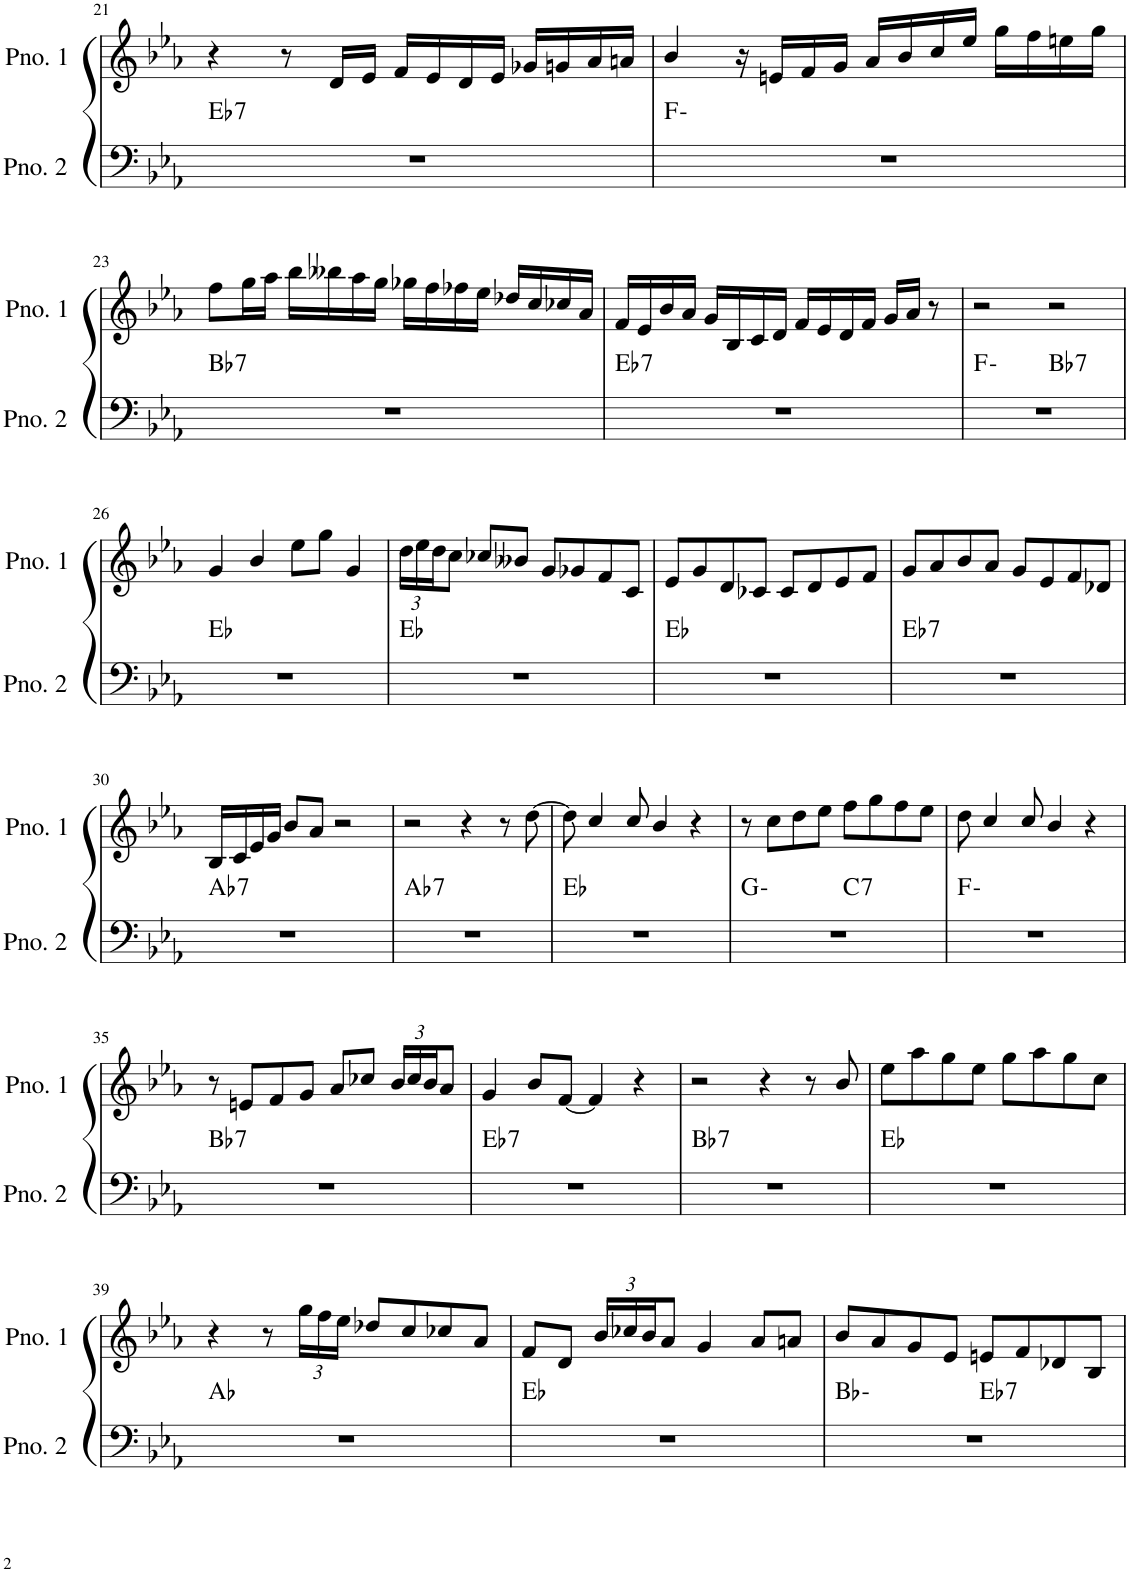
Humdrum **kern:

**kern	**harte	**kern
*part2	*part2	*part1
*staff2	*	*staff1
*I"ピアノ 2	*	*I"ピアノ 1
!!LO:PB:g=z
*clefF4	*	*clefG2
*k[b-e-a-]	*	*k[b-e-a-]
*M4/4	*	*M4/4
=21	=21	=21
!	!LO:H:kt=7	!
1r	Eb:7	4r
.	.	8r
.	.	16d/LL
.	.	16e-/JJ
.	.	16f/LL
.	.	16e-/
.	.	16d/
.	.	16e-/JJ
.	.	16g-X/LL
.	.	16gn/
.	.	16a-/
.	.	16an/JJ
=22	=22	=22
1r	F:min	4b-/
.	.	16r
.	.	16en/LL
.	.	16f/
.	.	16g/JJ
.	.	16a-/LL
.	.	16b-/
.	.	16cc/
.	.	16ee-/JJ
.	.	16gg\LL
.	.	16ff\
.	.	16een\
.	.	16gg\JJ
!!LO:LB:g=z
=23	=23	=23
!	!LO:H:kt=7	!
1r	Bb:7	8ff\L
.	.	16gg\L
.	.	16aa-\JJ
.	.	16bb-\LL
.	.	16bb--X\
.	.	16aa-\
.	.	16gg\JJ
.	.	16gg-X\LL
.	.	16ff\
.	.	16ff-X\
.	.	16ee-\JJ
.	.	16dd-X/LL
.	.	16cc/
.	.	16cc-X/
.	.	16a-/JJ
=24	=24	=24
!	!LO:H:kt=7	!
1r	Eb:7	16f/LL
.	.	16e-/
.	.	16b-/
.	.	16a-/JJ
.	.	16g/LL
.	.	16B-/
.	.	16c/
.	.	16d/JJ
.	.	16f/LL
.	.	16e-/
.	.	16d/
.	.	16f/JJ
.	.	16g/LL
.	.	16a-/JJ
.	.	8r
=25	=25	=25
*^	*	*
1r	2ryy	F:min	2r
!	!	!LO:H:kt=7	!
.	2ryy	Bb:7	2r
*v	*v	*	*
!!LO:LB:g=z
=26	=26	=26
1r	Eb:maj	4g/
.	.	4b-/
.	.	8ee-\L
.	.	8gg\J
.	.	4g/
=27	=27	=27
*	*	*Xbrackettup
1r	Eb:maj	24dd\LL
.	.	24ee-\
.	.	24dd\J
.	.	8cc\J
.	.	8cc-X/L
.	.	8b--X/J
.	.	8g/L
.	.	8g-X/
.	.	8f/
.	.	8c/J
=28	=28	=28
1r	Eb:maj	8e-/L
.	.	8g/
.	.	8d/
.	.	8c-X/J
.	.	8c-/L
.	.	8d/
.	.	8e-/
.	.	8f/J
=29	=29	=29
!	!LO:H:kt=7	!
1r	Eb:7	8g/L
.	.	8a-/
.	.	8b-/
.	.	8a-/J
.	.	8g/L
.	.	8e-/
.	.	8f/
.	.	8d-X/J
!!LO:LB:g=z
=30	=30	=30
!	!LO:H:kt=7	!
1r	Ab:7	16B-/LL
.	.	16c/
.	.	16e-/
.	.	16g/JJ
.	.	8b-/L
.	.	8a-/J
.	.	2r
=31	=31	=31
!	!LO:H:kt=7	!
1r	Ab:7	2r
.	.	4r
.	.	8r
.	.	[8dd\
=32	=32	=32
1r	Eb:maj	8dd\]
.	.	4cc/
.	.	8cc/
.	.	4b-/
.	.	4r
=33	=33	=33
*^	*	*
1r	2ryy	G:min	8r
.	.	.	8cc\L
.	.	.	8dd\
.	.	.	8ee-\J
!	!	!LO:H:kt=7	!
.	2ryy	C:7	8ff\L
.	.	.	8gg\
.	.	.	8ff\
.	.	.	8ee-\J
*v	*v	*	*
=34	=34	=34
1r	F:min	8dd\
.	.	4cc/
.	.	8cc/
.	.	4b-/
.	.	4r
!!LO:LB:g=z
=35	=35	=35
!	!LO:H:kt=7	!
1r	Bb:7	8r
.	.	8en/L
.	.	8f/
.	.	8g/J
.	.	8a-/L
.	.	8cc-X/J
.	.	24b-/LL
.	.	24cc-/
.	.	24b-/J
.	.	8a-/J
=36	=36	=36
!	!LO:H:kt=7	!
1r	Eb:7	4g/
.	.	8b-/L
.	.	[8f/J
.	.	4f/]
.	.	4r
=37	=37	=37
!	!LO:H:kt=7	!
1r	Bb:7	2r
.	.	4r
.	.	8r
.	.	8b-/
=38	=38	=38
1r	Eb:maj	8ee-\L
.	.	8aa-\
.	.	8gg\
.	.	8ee-\J
.	.	8gg\L
.	.	8aa-\
.	.	8gg\
.	.	8cc\J
!!LO:LB:g=z
=39	=39	=39
1r	Ab:maj	4r
.	.	8r
.	.	24gg\LL
.	.	24ff\
.	.	24ee-\JJ
.	.	8dd-X/L
.	.	8cc/
.	.	8cc-X/
.	.	8a-/J
=40	=40	=40
1r	Eb:maj	8f/L
.	.	8d/J
.	.	24b-/LL
.	.	24cc-X/
.	.	24b-/J
.	.	8a-/J
.	.	4g/
.	.	8a-/L
.	.	8an/J
=41	=41	=41
*^	*	*
1r	2ryy	Bb:min	8b-/L
.	.	.	8a-/
.	.	.	8g/
.	.	.	8e-/J
!	!	!LO:H:kt=7	!
.	2ryy	Eb:7	8en/L
.	.	.	8f/
.	.	.	8d-X/
.	.	.	8B-/J
*v	*v	*	*
=	=	=
*-	*-	*-
